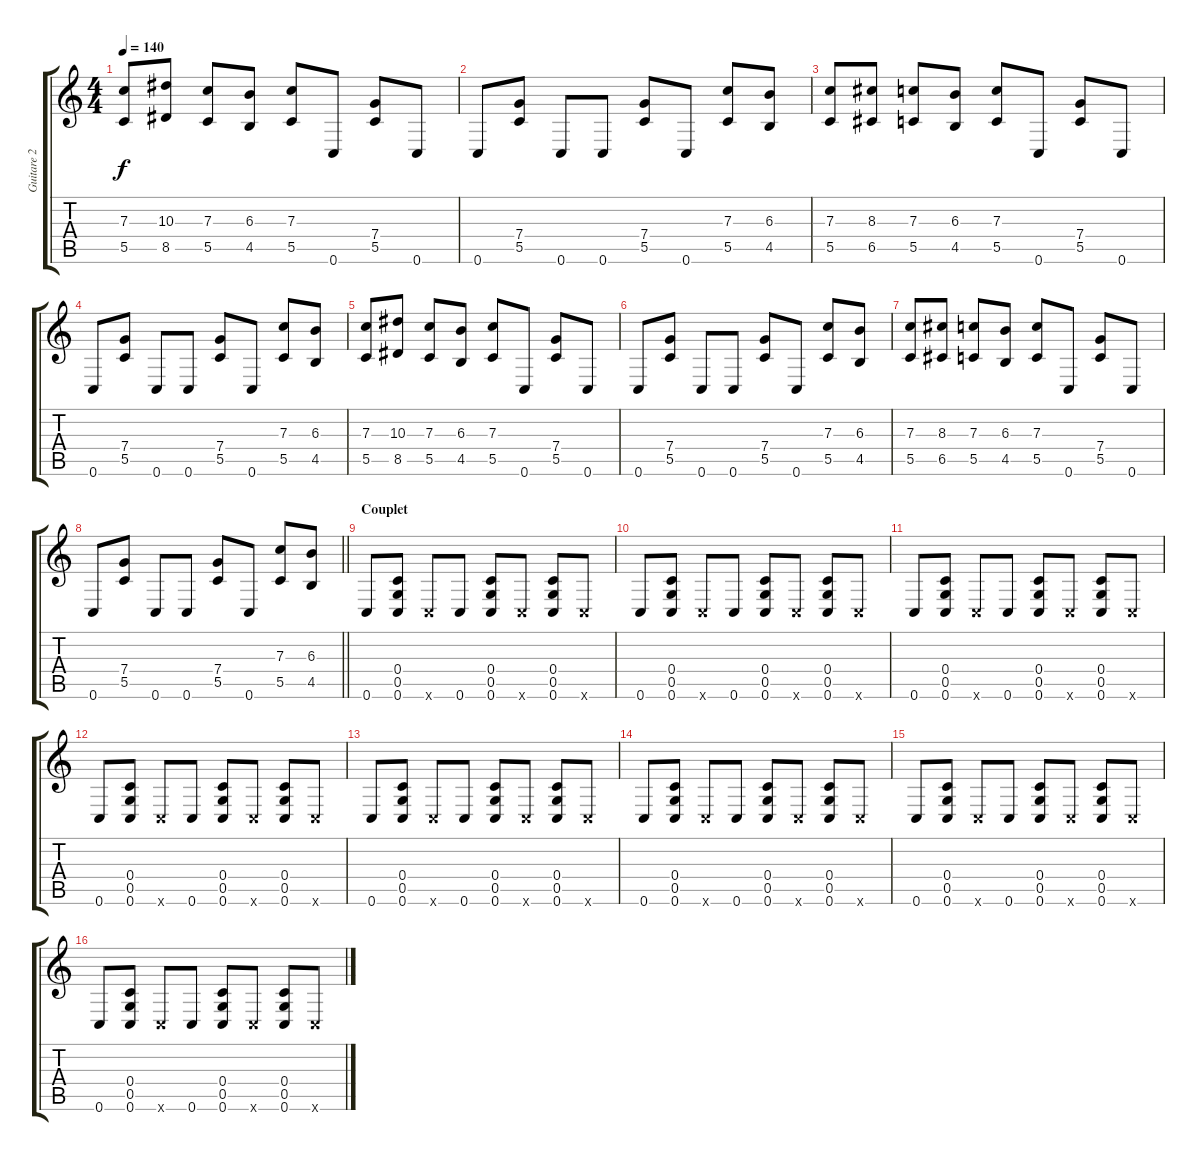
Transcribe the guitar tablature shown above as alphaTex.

\track ("Guitare 2" "Guitare 2") {instrument distortionguitar}
\staff {score tabs}
\tuning (D4 A3 F3 C3 G2 C2) {hide}
\ts (4 4)
\tempo 140
\clef g2
\ks c
(7.3 5.5).8{dy f} (10.3 8.5).8 (7.3 5.5).8 (6.3 4.5).8 (7.3 5.5).8 0.6.8 (7.4 5.5).8 0.6.8 |
0.6.8 (7.4 5.5).8 0.6.8 0.6.8 (7.4 5.5).8 0.6.8 (7.3 5.5).8 (6.3 4.5).8 |
(7.3 5.5).8 (8.3 6.5).8 (7.3 5.5).8 (6.3 4.5).8 (7.3 5.5).8 0.6.8 (7.4 5.5).8 0.6.8 |
0.6.8 (7.4 5.5).8 0.6.8 0.6.8 (7.4 5.5).8 0.6.8 (7.3 5.5).8 (6.3 4.5).8 |
(7.3 5.5).8 (10.3 8.5).8 (7.3 5.5).8 (6.3 4.5).8 (7.3 5.5).8 0.6.8 (7.4 5.5).8 0.6.8 |
0.6.8 (7.4 5.5).8 0.6.8 0.6.8 (7.4 5.5).8 0.6.8 (7.3 5.5).8 (6.3 4.5).8 |
(7.3 5.5).8 (8.3 6.5).8 (7.3 5.5).8 (6.3 4.5).8 (7.3 5.5).8 0.6.8 (7.4 5.5).8 0.6.8 |
\barLineRight lightlight
0.6.8 (7.4 5.5).8 0.6.8 0.6.8 (7.4 5.5).8 0.6.8 (7.3 5.5).8 (6.3 4.5).8 |
\section ("" "Couplet")
0.6.8{instrument electricguitarclean} (0.4 0.5 0.6).8 0.6{x}.8 0.6.8 (0.4 0.5 0.6).8 0.6{x}.8 (0.4 0.5 0.6).8 0.6{x}.8 |
0.6.8 (0.4 0.5 0.6).8 0.6{x}.8 0.6.8 (0.4 0.5 0.6).8 0.6{x}.8 (0.4 0.5 0.6).8 0.6{x}.8 |
0.6.8 (0.4 0.5 0.6).8 0.6{x}.8 0.6.8 (0.4 0.5 0.6).8 0.6{x}.8 (0.4 0.5 0.6).8 0.6{x}.8 |
0.6.8 (0.4 0.5 0.6).8 0.6{x}.8 0.6.8 (0.4 0.5 0.6).8 0.6{x}.8 (0.4 0.5 0.6).8 0.6{x}.8 |
0.6.8 (0.4 0.5 0.6).8 0.6{x}.8 0.6.8 (0.4 0.5 0.6).8 0.6{x}.8 (0.4 0.5 0.6).8 0.6{x}.8 |
0.6.8 (0.4 0.5 0.6).8 0.6{x}.8 0.6.8 (0.4 0.5 0.6).8 0.6{x}.8 (0.4 0.5 0.6).8 0.6{x}.8 |
0.6.8 (0.4 0.5 0.6).8 0.6{x}.8 0.6.8 (0.4 0.5 0.6).8 0.6{x}.8 (0.4 0.5 0.6).8 0.6{x}.8 |
0.6.8 (0.4 0.5 0.6).8 0.6{x}.8 0.6.8 (0.4 0.5 0.6).8 0.6{x}.8 (0.4 0.5 0.6).8 0.6{x}.8
